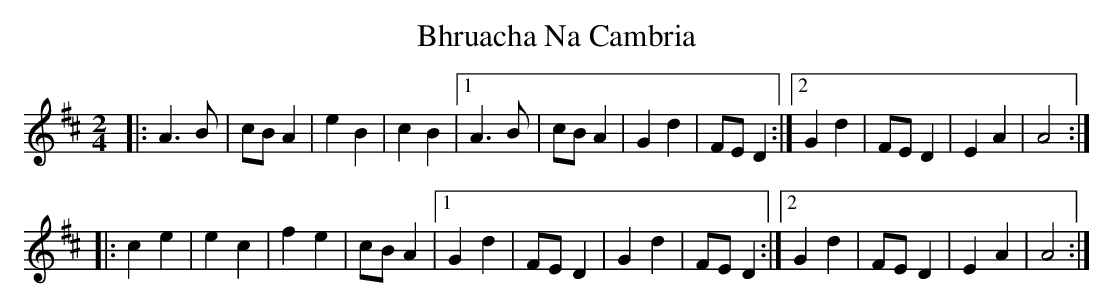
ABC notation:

X:1
T: Bhruacha Na Cambria
M: 2/4
L: 1/8
K: Amix
|:A3 B|cB A2|e2 B2|c2 B2|1 A3 B|cB A2|G2 d2|FE D2:|2 G2 d2|FE D2|E2 A2|A4:|
|:c2 e2|e2 c2|f2 e2|cB A2|1 G2 d2|FE D2|G2 d2|FE D2:|2 G2 d2|FE D2|E2 A2|A4:|
